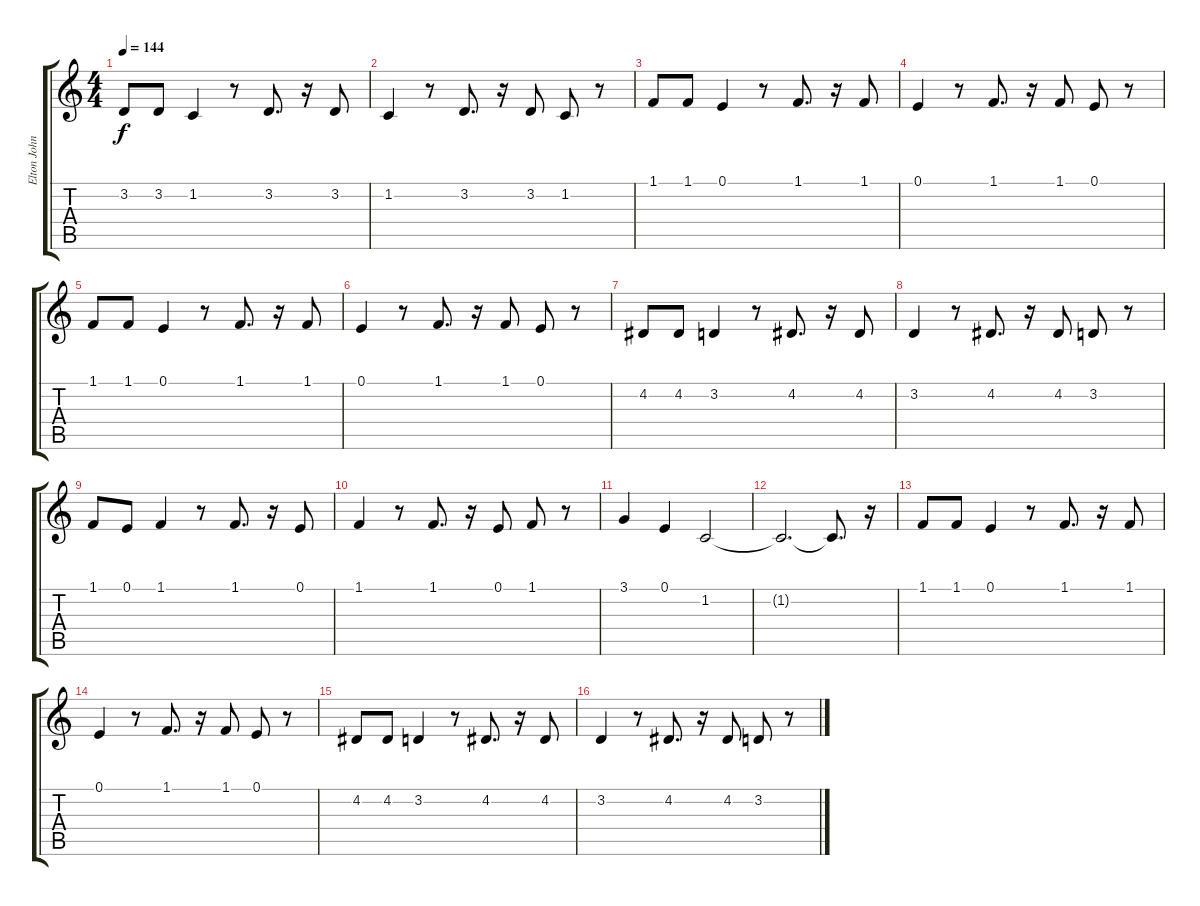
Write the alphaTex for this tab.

\track ("Elton John (melody with lyrics)" "Elton John") {instrument lead8bassandlead}
\staff {score tabs}
\tuning (E4 B3 G3 D3 A2 E2) {hide}
\ts (4 4)
\tempo 144
\clef g2
\ks c
3.2.8{lyrics (0 "") lyrics (1 "") lyrics (2 "") lyrics (3 "") lyrics (4 "") dy f volume 13} 3.2.8{lyrics (0 "") lyrics (1 "") lyrics (2 "") lyrics (3 "") lyrics (4 "") volume 13} 1.2.4{lyrics (0 "") lyrics (1 "") lyrics (2 "") lyrics (3 "") lyrics (4 "")} r.8 3.2.8{d lyrics (0 "") lyrics (1 "") lyrics (2 "") lyrics (3 "") lyrics (4 "") volume 12} r.16 3.2.8{lyrics (0 "") lyrics (1 "") lyrics (2 "") lyrics (3 "") lyrics (4 "") volume 12} |
1.2.4{lyrics (0 "") lyrics (1 "") lyrics (2 "") lyrics (3 "") lyrics (4 "")} r.8 3.2.8{d lyrics (0 "") lyrics (1 "") lyrics (2 "") lyrics (3 "") lyrics (4 "") volume 12} r.16 3.2.8{lyrics (0 "") lyrics (1 "") lyrics (2 "") lyrics (3 "") lyrics (4 "") volume 12} 1.2.8{lyrics (0 "") lyrics (1 "") lyrics (2 "") lyrics (3 "") lyrics (4 "")} r.8 |
1.1.8{lyrics (0 "") lyrics (1 "") lyrics (2 "") lyrics (3 "") lyrics (4 "") volume 12} 1.1.8{lyrics (0 "") lyrics (1 "") lyrics (2 "") lyrics (3 "") lyrics (4 "") volume 12} 0.1.4{lyrics (0 "") lyrics (1 "") lyrics (2 "") lyrics (3 "") lyrics (4 "")} r.8 1.1.8{d lyrics (0 "") lyrics (1 "") lyrics (2 "") lyrics (3 "") lyrics (4 "") volume 11} r.16 1.1.8{lyrics (0 "") lyrics (1 "") lyrics (2 "") lyrics (3 "") lyrics (4 "") volume 11} |
0.1.4{lyrics (0 "") lyrics (1 "") lyrics (2 "") lyrics (3 "") lyrics (4 "")} r.8 1.1.8{d lyrics (0 "") lyrics (1 "") lyrics (2 "") lyrics (3 "") lyrics (4 "") volume 11} r.16 1.1.8{lyrics (0 "") lyrics (1 "") lyrics (2 "") lyrics (3 "") lyrics (4 "") volume 11} 0.1.8{lyrics (0 "") lyrics (1 "") lyrics (2 "") lyrics (3 "") lyrics (4 "") volume 10} r.8 |
1.1.8{lyrics (0 "") lyrics (1 "") lyrics (2 "") lyrics (3 "") lyrics (4 "") volume 10} 1.1.8{lyrics (0 "") lyrics (1 "") lyrics (2 "") lyrics (3 "") lyrics (4 "") volume 10} 0.1.4{lyrics (0 "") lyrics (1 "") lyrics (2 "") lyrics (3 "") lyrics (4 "")} r.8 1.1.8{d lyrics (0 "") lyrics (1 "") lyrics (2 "") lyrics (3 "") lyrics (4 "") volume 10} r.16 1.1.8{lyrics (0 "") lyrics (1 "") lyrics (2 "") lyrics (3 "") lyrics (4 "") volume 10} |
0.1.4{lyrics (0 "") lyrics (1 "") lyrics (2 "") lyrics (3 "") lyrics (4 "") volume 10} r.8 1.1.8{d lyrics (0 "") lyrics (1 "") lyrics (2 "") lyrics (3 "") lyrics (4 "") volume 10} r.16 1.1.8{lyrics (0 "") lyrics (1 "") lyrics (2 "") lyrics (3 "") lyrics (4 "")} 0.1.8{lyrics (0 "") lyrics (1 "") lyrics (2 "") lyrics (3 "") lyrics (4 "") volume 9} r.8 |
4.2.8{lyrics (0 "") lyrics (1 "") lyrics (2 "") lyrics (3 "") lyrics (4 "") volume 9} 4.2.8{lyrics (0 "") lyrics (1 "") lyrics (2 "") lyrics (3 "") lyrics (4 "") volume 9} 3.2.4{lyrics (0 "") lyrics (1 "") lyrics (2 "") lyrics (3 "") lyrics (4 "") volume 9} r.8 4.2.8{d lyrics (0 "") lyrics (1 "") lyrics (2 "") lyrics (3 "") lyrics (4 "") volume 9} r.16 4.2.8{lyrics (0 "") lyrics (1 "") lyrics (2 "") lyrics (3 "") lyrics (4 "") volume 8} |
3.2.4{lyrics (0 "") lyrics (1 "") lyrics (2 "") lyrics (3 "") lyrics (4 "")} r.8 4.2.8{d lyrics (0 "") lyrics (1 "") lyrics (2 "") lyrics (3 "") lyrics (4 "")} r.16 4.2.8{lyrics (0 "") lyrics (1 "") lyrics (2 "") lyrics (3 "") lyrics (4 "")} 3.2.8{lyrics (0 "") lyrics (1 "") lyrics (2 "") lyrics (3 "") lyrics (4 "")} r.8 |
1.1.8{lyrics (0 "") lyrics (1 "") lyrics (2 "") lyrics (3 "") lyrics (4 "") volume 8} 0.1.8{lyrics (0 "") lyrics (1 "") lyrics (2 "") lyrics (3 "") lyrics (4 "") volume 8} 1.1.4{lyrics (0 "") lyrics (1 "") lyrics (2 "") lyrics (3 "") lyrics (4 "")} r.8 1.1.8{d lyrics (0 "") lyrics (1 "") lyrics (2 "") lyrics (3 "") lyrics (4 "") volume 8} r.16 0.1.8{lyrics (0 "") lyrics (1 "") lyrics (2 "") lyrics (3 "") lyrics (4 "") volume 8} |
1.1.4{lyrics (0 "") lyrics (1 "") lyrics (2 "") lyrics (3 "") lyrics (4 "") volume 8} r.8 1.1.8{d lyrics (0 "") lyrics (1 "") lyrics (2 "") lyrics (3 "") lyrics (4 "") volume 7} r.16 0.1.8{lyrics (0 "") lyrics (1 "") lyrics (2 "") lyrics (3 "") lyrics (4 "") volume 7} 1.1.8{lyrics (0 "") lyrics (1 "") lyrics (2 "") lyrics (3 "") lyrics (4 "") volume 6} r.8 |
3.1.4{lyrics (0 "") lyrics (1 "") lyrics (2 "") lyrics (3 "") lyrics (4 "") volume 6} 0.1.4{lyrics (0 "") lyrics (1 "") lyrics (2 "") lyrics (3 "") lyrics (4 "") volume 5} 1.2.2{lyrics (0 "") lyrics (1 "") lyrics (2 "") lyrics (3 "") lyrics (4 "") volume 4} |
1.2{t}.2{d lyrics (0 "") lyrics (1 "") lyrics (2 "") lyrics (3 "") lyrics (4 "")} 1.2{t}.8{d lyrics (0 "") lyrics (1 "") lyrics (2 "") lyrics (3 "") lyrics (4 "")} r.16 |
1.1.8{lyrics (0 "") lyrics (1 "") lyrics (2 "") lyrics (3 "") lyrics (4 "") volume 10} 1.1.8{lyrics (0 "") lyrics (1 "") lyrics (2 "") lyrics (3 "") lyrics (4 "") volume 10} 0.1.4{lyrics (0 "") lyrics (1 "") lyrics (2 "") lyrics (3 "") lyrics (4 "")} r.8 1.1.8{d lyrics (0 "") lyrics (1 "") lyrics (2 "") lyrics (3 "") lyrics (4 "") volume 10} r.16 1.1.8{lyrics (0 "") lyrics (1 "") lyrics (2 "") lyrics (3 "") lyrics (4 "") volume 10} |
0.1.4{lyrics (0 "") lyrics (1 "") lyrics (2 "") lyrics (3 "") lyrics (4 "") volume 10} r.8 1.1.8{d volume 10} r.16 1.1.8 0.1.8{volume 9} r.8 |
4.2.8{volume 9} 4.2.8{volume 9} 3.2.4{volume 9} r.8 4.2.8{d volume 9} r.16 4.2.8{volume 8} |
3.2.4 r.8 4.2.8{d} r.16 4.2.8 3.2.8 r.8
